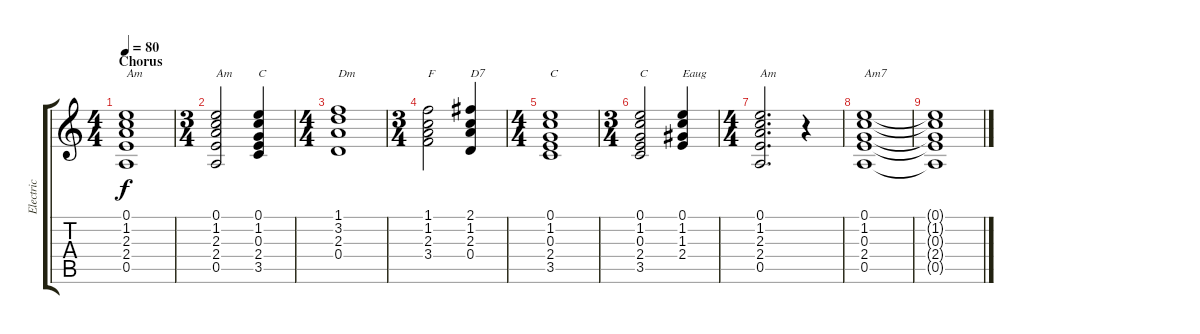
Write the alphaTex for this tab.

\track ("Electric" "Electric") {instrument overdrivenguitar}
\staff {score tabs}
\tuning (E4 B3 G3 D3 A2 E2) {hide}
\ts (4 4)
\section ("" "Chorus")
\tempo 80
\clef g2
\ks c
(0.1 1.2 2.3 2.4 0.5).1{txt "Am" dy f} |
\ts (3 4)
(0.1 1.2 2.3 2.4 0.5).2{txt "Am"} (0.1 1.2 0.3 2.4 3.5).4{txt "C"} |
\ts (4 4)
(1.1 3.2 2.3 0.4).1{txt "Dm"} |
\ts (3 4)
(1.1 1.2 2.3 3.4).2{txt "F"} (2.1 1.2 2.3 0.4).4{txt "D7"} |
\ts (4 4)
(0.1 1.2 0.3 2.4 3.5).1{txt "C"} |
\ts (3 4)
(0.1 1.2 0.3 2.4 3.5).2{txt "C"} (0.1 1.2 1.3 2.4).4{txt "Eaug"} |
\ts (4 4)
(0.1 1.2 2.3 2.4 0.5).2{d txt "Am"} r.4 |
(0.1 1.2 0.3 2.4 0.5).1{txt "Am7"} |
(0.1{t} 1.2{t} 0.3{t} 2.4{t} 0.5{t}).1
